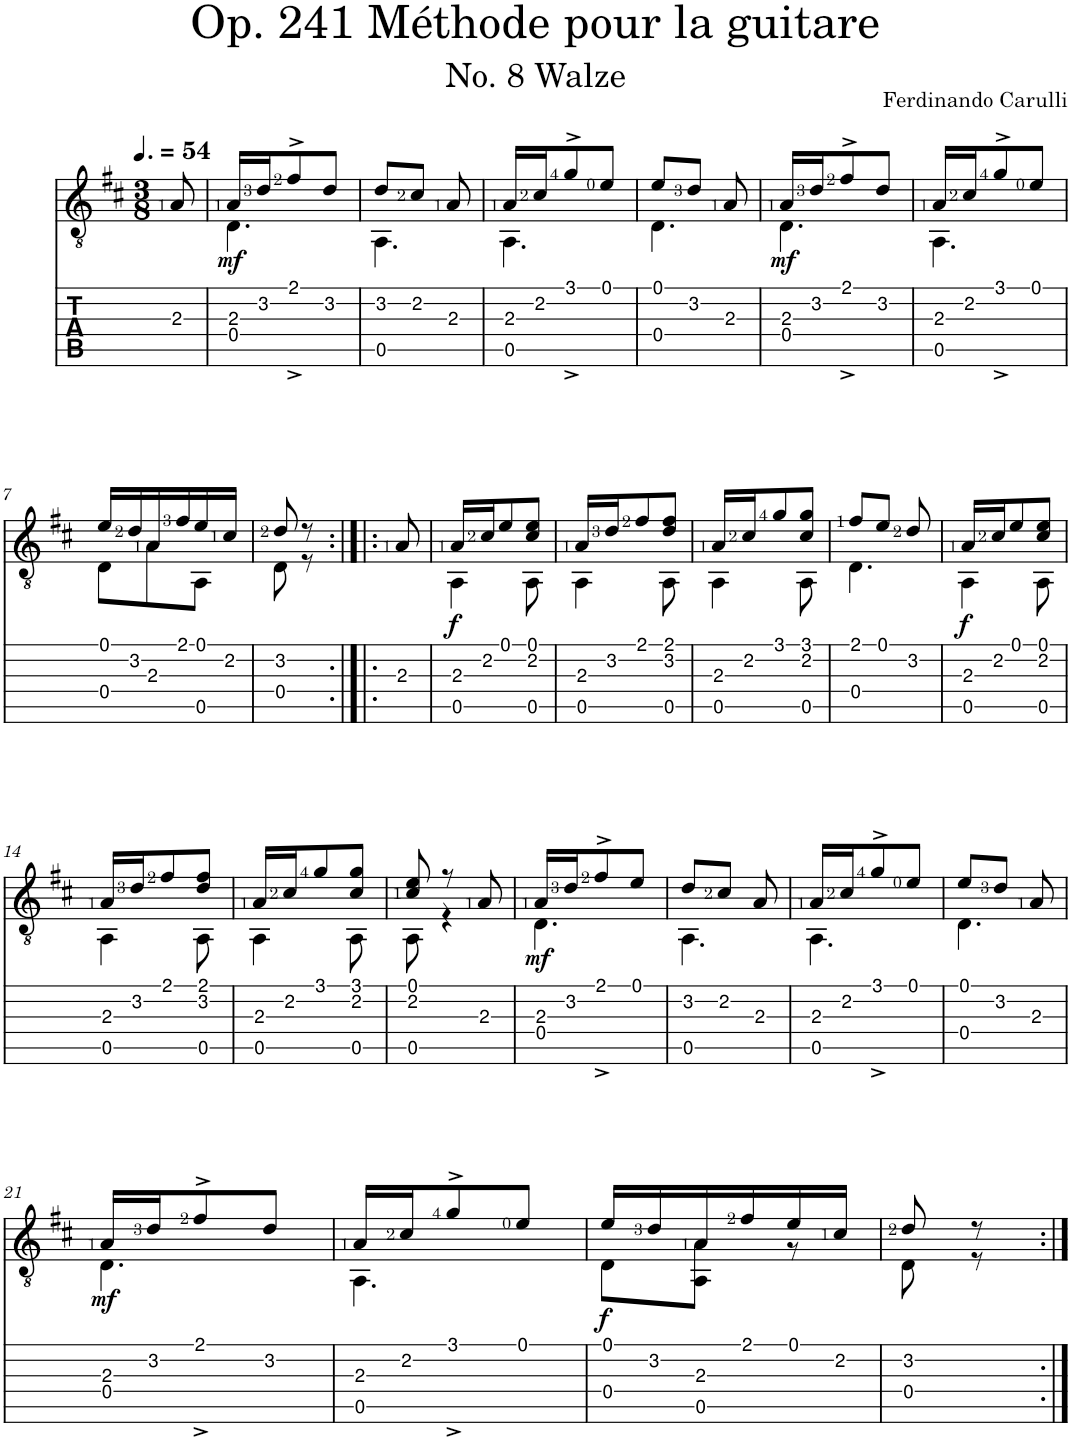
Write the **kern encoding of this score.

**kern	**kern	**dynam
*part1	*part1	*part1
*staff2	*staff1	*staff1/2
*I"Classical Guitar	*	*
*stria6	*	*
*	*clefGv2	*
*k[f#c#]	*k[f#c#]	*
*D:	*D:	*
*M3/8	*M3/8	*
*MM81	*MM81	*
=	=	=
8A	8A/	.
=1	=1	=1
*^	*^	*
!	!	!	!	!LO:DY:b
16ALL	4.D	16A/LL	4.D\	mf
16dJ	.	16d/J	.	.
8f#^	.	8f#^/	.	.
8dJ	.	8d/J	.	.
=2	=2	=2	=2	=2
8dL	4.AA	8d/L	4.AA\	.
8c#	.	8c#/J	.	.
8AJ	.	8A/	.	.
=3	=3	=3	=3	=3
16ALL	4.AA	16A/LL	4.AA\	.
16c#J	.	16c#/J	.	.
8g^	.	8g^/	.	.
8eJ	.	8e/J	.	.
=4	=4	=4	=4	=4
8eL	4.D	8e/L	4.D\	.
8d	.	8d/J	.	.
8AJ	.	8A/	.	.
=5	=5	=5	=5	=5
!	!	!	!	!LO:DY:b
16ALL	4.D	16A/LL	4.D\	mf
16dJ	.	16d/J	.	.
8f#^	.	8f#^/	.	.
8dJ	.	8d/J	.	.
=6	=6	=6	=6	=6
16ALL	4.AA	16A/LL	4.AA\	.
16c#J	.	16c#/J	.	.
8g^	.	8g^/	.	.
8eJ	.	8e/J	.	.
!!LO:LB:g=z	!!
=7	=7	=7	=7	=7
16eLL	8DL	16e/LL	8D\L	.
16d	.	16d/	.	.
16A	8A	16A/	8A\	.
16f#	.	16f#/	.	.
16e	8AAJ	16e/	8AA\J	.
16c#JJ	.	16c#/JJ	.	.
=8	=8	=8	=8	=8
8d	8D	8d/	8D\	.
8r	8r	8r	8r	.
*v	*v	*	*	*
*	*v	*v	*
=8X1:|!|:	=8X1:|!|:	=8X1:|!|:
8A	8A/	.
=9	=9	=9
*^	*^	*
!	!	!	!	!LO:DY:b
16ALL	4AA	16A/LL	4AA\	f
16c#J	.	16c#/J	.	.
8e	.	8e/	.	.
8c#\ 8e\J	8AA	8c#/ 8e/J	8AA\	.
=10	=10	=10	=10	=10
16ALL	4AA	16A/LL	4AA\	.
16dJ	.	16d/J	.	.
8f#	.	8f#/	.	.
8d\ 8f#\J	8AA	8d/ 8f#/J	8AA\	.
=11	=11	=11	=11	=11
16ALL	4AA	16A/LL	4AA\	.
16c#J	.	16c#/J	.	.
8g	.	8g/	.	.
8c#\ 8g\J	8AA	8c#/ 8g/J	8AA\	.
=12	=12	=12	=12	=12
8f#L	4.D	8f#/L	4.D\	.
8e	.	8e/J	.	.
8dJ	.	8d/	.	.
=13	=13	=13	=13	=13
!	!	!	!	!LO:DY:b
16ALL	4AA	16A/LL	4AA\	f
16c#J	.	16c#/J	.	.
8e	.	8e/	.	.
8c#\ 8e\J	8AA	8c#/ 8e/J	8AA\	.
!!LO:LB:g=z	!!
=14	=14	=14	=14	=14
16ALL	4AA	16A/LL	4AA\	.
16dJ	.	16d/J	.	.
8f#	.	8f#/	.	.
8d\ 8f#\J	8AA	8d/ 8f#/J	8AA\	.
=15	=15	=15	=15	=15
16ALL	4AA	16A/LL	4AA\	.
16c#J	.	16c#/J	.	.
8g	.	8g/	.	.
8c#\ 8g\J	8AA	8c#/ 8g/J	8AA\	.
=16	=16	=16	=16	=16
8c# 8e	8AA	8c#/ 8e/	8AA\	.
8r	4r	8r	4r	.
8A	.	8A/	.	.
=17	=17	=17	=17	=17
!	!	!	!	!LO:DY:b
16ALL	4.D	16A/LL	4.D\	mf
16dJ	.	16d/J	.	.
8f#^	.	8f#^/	.	.
8eJ	.	8e/J	.	.
=18	=18	=18	=18	=18
8dL	4.AA	8d/L	4.AA\	.
8c#	.	8c#/J	.	.
8AJ	.	8A/	.	.
=19	=19	=19	=19	=19
16ALL	4.AA	16A/LL	4.AA\	.
16c#J	.	16c#/J	.	.
8g^	.	8g^/	.	.
8eJ	.	8e/J	.	.
=20	=20	=20	=20	=20
8eL	4.D	8e/L	4.D\	.
8d	.	8d/J	.	.
8AJ	.	8A/	.	.
!!LO:LB:g=z	!!
=21	=21	=21	=21	=21
!	!	!	!	!LO:DY:b
16ALL	4.D	16A/LL	4.D\	mf
16dJ	.	16d/J	.	.
8f#^	.	8f#^/	.	.
8dJ	.	8d/J	.	.
=22	=22	=22	=22	=22
16ALL	4.AA	16A/LL	4.AA\	.
16c#J	.	16c#/J	.	.
8g^	.	8g^/	.	.
8eJ	.	8e/J	.	.
=23	=23	=23	=23	=23
!	!	!	!	!LO:DY:b
16eLL	8DL	16e/LL	8D\L	f
16d	.	16d/	.	.
16A	8AA\ 8A\J	16A/	8AA\ 8A\J	.
16f#	.	16f#/	.	.
16e	8r	16e/	8r	.
16c#JJ	.	16c#/JJ	.	.
=24	=24	=24	=24	=24
8d	8D	8d/	8D\	.
8r	8r	8r	8r	.
*v	*v	*	*	*
*	*v	*v	*
=:|!	=:|!	=:|!
*-	*-	*-
